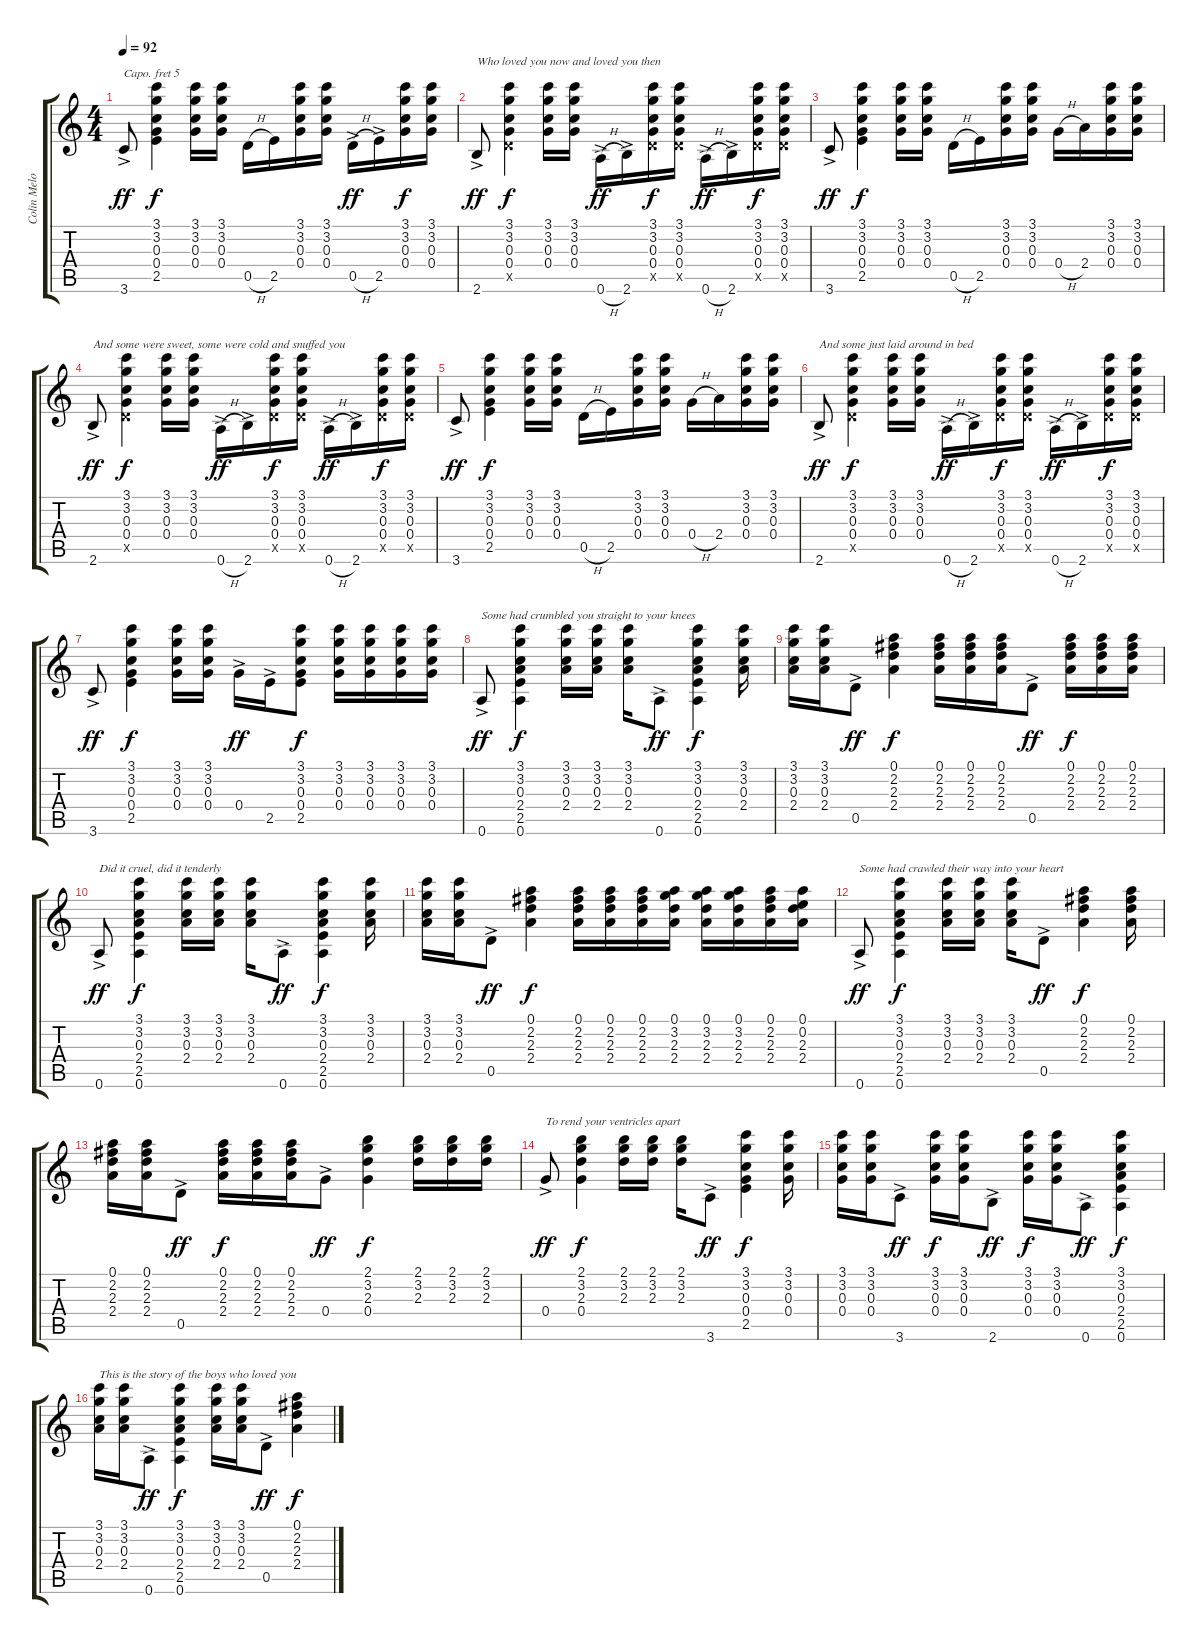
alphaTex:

\track ("Colin Meloy" "Colin Melo") {instrument acousticguitarsteel}
\staff {score tabs}
\capo 5
\tuning (E4 B3 G3 D3 A2 E2) {hide}
\ts (4 4)
\tempo 92
\clef g2
\ks c
3.6{ac}.8{dy ff} (3.1 3.2 0.3 0.4 2.5).4{dy f} (3.1 3.2 0.3 0.4).16 (3.1 3.2 0.3 0.4).16 0.5{h}.16 2.5.16 (3.1 3.2 0.3 0.4).16 (3.1 3.2 0.3 0.4).16 0.5{h ac}.16{dy ff} 2.5{ac}.16 (3.1 3.2 0.3 0.4).16{dy f} (3.1 3.2 0.3 0.4).16 |
2.6{ac}.8{txt "Who loved you now and loved you then" dy ff} (3.1 3.2 0.3 0.4 0.5{x}).4{dy f} (3.1 3.2 0.3 0.4).16 (3.1 3.2 0.3 0.4).16 0.6{h ac}.16{dy ff} 2.6{ac}.16 (3.1 3.2 0.3 0.4 0.5{x}).16{dy f} (3.1 3.2 0.3 0.4 0.5{x}).16 0.6{h ac}.16{dy ff} 2.6{ac}.16 (3.1 3.2 0.3 0.4 0.5{x}).16{dy f} (3.1 3.2 0.3 0.4 0.5{x}).16 |
3.6{ac}.8{dy ff} (3.1 3.2 0.3 0.4 2.5).4{dy f} (3.1 3.2 0.3 0.4).16 (3.1 3.2 0.3 0.4).16 0.5{h}.16 2.5.16 (3.1 3.2 0.3 0.4).16 (3.1 3.2 0.3 0.4).16 0.4{h}.16 2.4.16 (3.1 3.2 0.3 0.4).16 (3.1 3.2 0.3 0.4).16 |
2.6{ac}.8{txt "And some were sweet, some were cold and snuffed you" dy ff} (3.1 3.2 0.3 0.4 0.5{x}).4{dy f} (3.1 3.2 0.3 0.4).16 (3.1 3.2 0.3 0.4).16 0.6{h ac}.16{dy ff} 2.6{ac}.16 (3.1 3.2 0.3 0.4 0.5{x}).16{dy f} (3.1 3.2 0.3 0.4 0.5{x}).16 0.6{h ac}.16{dy ff} 2.6{ac}.16 (3.1 3.2 0.3 0.4 0.5{x}).16{dy f} (3.1 3.2 0.3 0.4 0.5{x}).16 |
3.6{ac}.8{dy ff} (3.1 3.2 0.3 0.4 2.5).4{dy f} (3.1 3.2 0.3 0.4).16 (3.1 3.2 0.3 0.4).16 0.5{h}.16 2.5.16 (3.1 3.2 0.3 0.4).16 (3.1 3.2 0.3 0.4).16 0.4{h}.16 2.4.16 (3.1 3.2 0.3 0.4).16 (3.1 3.2 0.3 0.4).16 |
2.6{ac}.8{txt "And some just laid around in bed" dy ff} (3.1 3.2 0.3 0.4 0.5{x}).4{dy f} (3.1 3.2 0.3 0.4).16 (3.1 3.2 0.3 0.4).16 0.6{h ac}.16{dy ff} 2.6{ac}.16 (3.1 3.2 0.3 0.4 0.5{x}).16{dy f} (3.1 3.2 0.3 0.4 0.5{x}).16 0.6{h ac}.16{dy ff} 2.6{ac}.16 (3.1 3.2 0.3 0.4 0.5{x}).16{dy f} (3.1 3.2 0.3 0.4 0.5{x}).16 |
3.6{ac}.8{dy ff} (3.1 3.2 0.3 0.4 2.5).4{dy f} (3.1 3.2 0.3 0.4).16 (3.1 3.2 0.3 0.4).16 0.4{ac}.16{dy ff} 2.5{ac}.16 (3.1 3.2 0.3 0.4 2.5).8{dy f} (3.1 3.2 0.3 0.4).16 (3.1 3.2 0.3 0.4).16 (3.1 3.2 0.3 0.4).16 (3.1 3.2 0.3 0.4).16 |
0.6{ac}.8{txt "Some had crumbled you straight to your knees" dy ff} (3.1 3.2 0.3 2.4 2.5 0.6).4{dy f} (3.1 3.2 0.3 2.4).16 (3.1 3.2 0.3 2.4).16 (3.1 3.2 0.3 2.4).16 0.6{ac}.8{dy ff} (3.1 3.2 0.3 2.4 2.5 0.6).4{dy f} (3.1 3.2 0.3 2.4).16 |
(3.1 3.2 0.3 2.4).16 (3.1 3.2 0.3 2.4).16 0.5{ac}.8{dy ff} (0.1 2.2 2.3 2.4).4{dy f} (0.1 2.2 2.3 2.4).16 (0.1 2.2 2.3 2.4).16 (0.1 2.2 2.3 2.4).16 0.5{ac}.8{dy ff} (0.1 2.2 2.3 2.4).16{dy f} (0.1 2.2 2.3 2.4).16 (0.1 2.2 2.3 2.4).16 |
0.6{ac}.8{txt "Did it cruel, did it tenderly" dy ff} (3.1 3.2 0.3 2.4 2.5 0.6).4{dy f} (3.1 3.2 0.3 2.4).16 (3.1 3.2 0.3 2.4).16 (3.1 3.2 0.3 2.4).16 0.6{ac}.8{dy ff} (3.1 3.2 0.3 2.4 2.5 0.6).4{dy f} (3.1 3.2 0.3 2.4).16 |
(3.1 3.2 0.3 2.4).16 (3.1 3.2 0.3 2.4).16 0.5{ac}.8{dy ff} (0.1 2.2 2.3 2.4).4{dy f} (0.1 2.2 2.3 2.4).16 (0.1 2.2 2.3 2.4).16 (0.1 2.2 2.3 2.4).16 (0.1 3.2 2.3 2.4).16 (0.1 3.2 2.3 2.4).16 (0.1 3.2 2.3 2.4).16 (0.1 2.2 2.3 2.4).16 (0.1 0.2 2.3 2.4).16 |
0.6{ac}.8{txt "Some had crawled their way into your heart" dy ff} (3.1 3.2 0.3 2.4 2.5 0.6).4{dy f} (3.1 3.2 0.3 2.4).16 (3.1 3.2 0.3 2.4).16 (3.1 3.2 0.3 2.4).16 0.5{ac}.8{dy ff} (0.1 2.2 2.3 2.4).4{dy f} (0.1 2.2 2.3 2.4).16 |
(0.1 2.2 2.3 2.4).16 (0.1 2.2 2.3 2.4).16 0.5{ac}.8{dy ff} (0.1 2.2 2.3 2.4).16{dy f} (0.1 2.2 2.3 2.4).16 (0.1 2.2 2.3 2.4).16 0.4{ac}.8{dy ff} (2.1 3.2 2.3 0.4).4{dy f} (2.1 3.2 2.3).16 (2.1 3.2 2.3).16 (2.1 3.2 2.3).16 |
0.4{ac}.8{txt "To rend your ventricles apart" dy ff} (2.1 3.2 2.3 0.4).4{dy f} (2.1 3.2 2.3).16 (2.1 3.2 2.3).16 (2.1 3.2 2.3).16 3.6{ac}.8{dy ff} (3.1 3.2 0.3 0.4 2.5).4{dy f} (3.1 3.2 0.3 0.4).16 |
(3.1 3.2 0.3 0.4).16 (3.1 3.2 0.3 0.4).16 3.6{ac}.8{dy ff} (3.1 3.2 0.3 0.4).16{dy f} (3.1 3.2 0.3 0.4).16 2.6{ac}.8{dy ff} (3.1 3.2 0.3 0.4).16{dy f} (3.1 3.2 0.3 0.4).16 0.6{ac}.8{dy ff} (3.1 3.2 0.3 2.4 2.5 0.6).4{dy f} |
(3.1 3.2 0.3 2.4).16{txt "This is the story of the boys who loved you"} (3.1 3.2 0.3 2.4).16 0.6{ac}.8{dy ff} (3.1 3.2 0.3 2.4 2.5 0.6).4{dy f} (3.1 3.2 0.3 2.4).16 (3.1 3.2 0.3 2.4).16 0.5{ac}.8{dy ff} (0.1 2.2 2.3 2.4).4{dy f}
